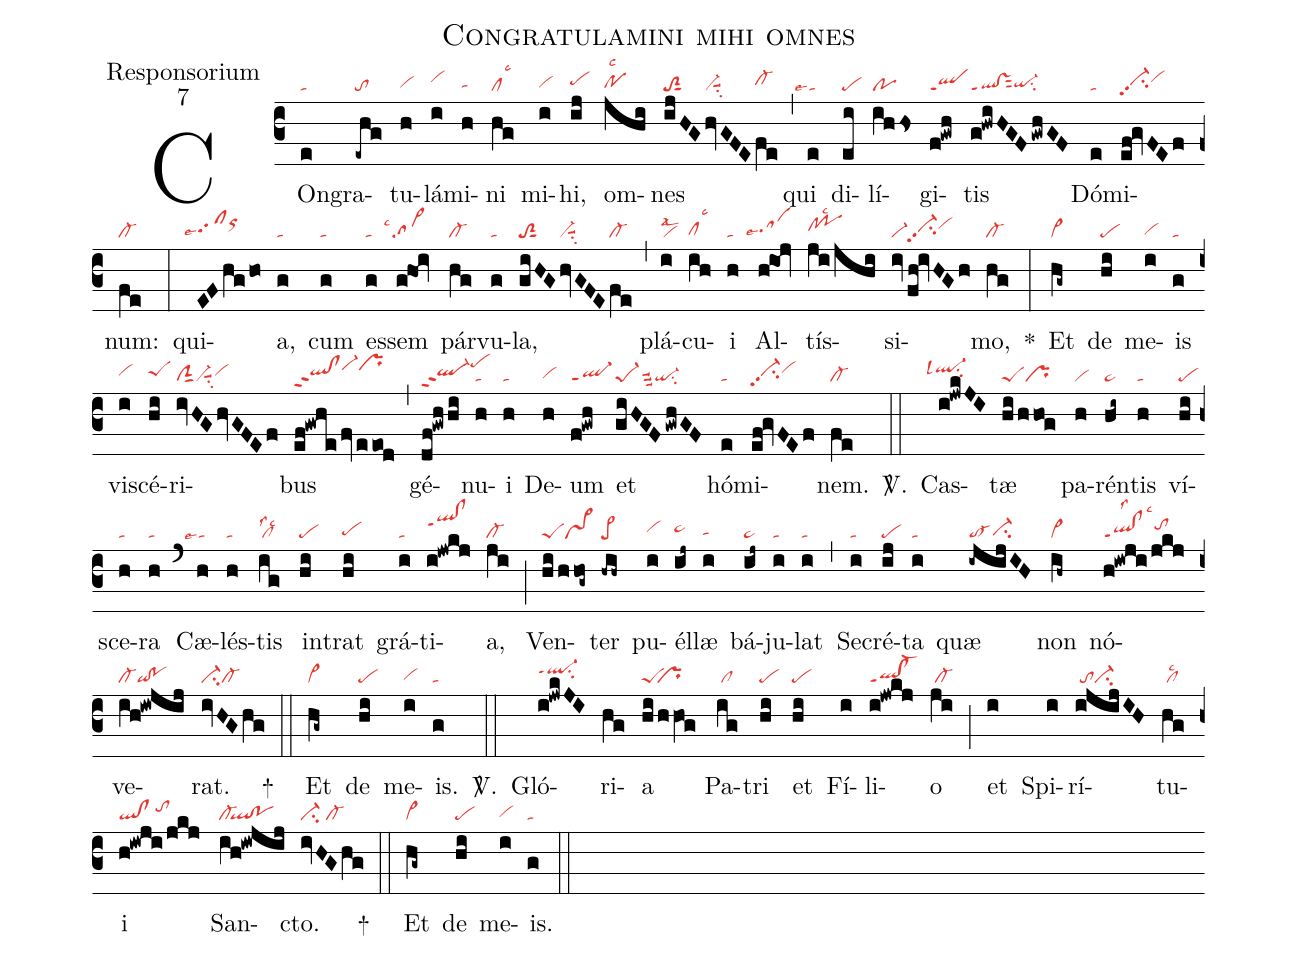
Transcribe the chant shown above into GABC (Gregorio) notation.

name:Congratulamini mihi omnes;
office-part:Responsorium;
mode:7;
nabc-lines:1;
%%
(c3)
COn(e|ta)gra(-ehg|to)tu(h|vihg)lá(i|vihi)mi(h|tahg)ni(hg|cllsc3) mi(i|vihg)hi,(ij|pehh) om(jhi|pohglsc2)nes(ijHG|toS2sut1|hvGFE|vi-suu1su2|fe|cl-hh) (,)
qui(e|```talse1) di(ei|pe)lí(ihhs|po)gi(f!gwh|qlppt1)tis(g!hwiHGF/gwhGF|ql!vsppt1sut2qi-hgsu2) Dó(e|ta)mi(ef!gvFEf|vi-hhpp2su2vihi)num:(fe|cl-) (:)
qui(EFhgho|```sfhhlse7orhj)a,(g|ta) cum(g|ta) es(g|ta)sem(ghOi|```sa>lsc4) pár(hg|cl-)vu(g|ta)la,(giHG|toS2sut1|hvGFE|vi-suu1su2|fe|cl-) (,)
plá(i|vilsal2)cu(ih|clhglsc3)i(h|ta) Al(hiOj|```sahhlse7)tís(ji/jhi|clhh!pohhlsc2)si(iv/fh!ivHGh|vi-vi-hhpp2su2vihi)mo,(hg|cl-) *(:)
Et(hg~|vi>) de(hi|pe) me(i|vihg)is(g|ta) vi(i|vihh)scé(hi|peShh)ri(ivHGhvGFEf|clSsut1vi-suu1su2vihh)bus(ef!gwhe/fv/eeod|qlhh!clhhppt2vi-hjprhj) (,)
gé(df!gwhhi|ql-hhppt2pehk)nu(h|ta)i(h|ta) De(h|vihg)um(f!gwh|ql-ppt1) et(giHGF/gwhGF|pe-1suu3qi-su2) hó(e|ta)mi(ef!gvFEf|vi-hhpp2su2vihi)nem.(fe|cl-) <sp>V/</sp>.(::)
Cas(i!jwkJI|```ql-hisu2lsl4)tæ(hi/hhog|peSpr) pa(h|vi)rén(hi~|ta>)tis(h|ta) ví(hi|pe)sce(h|ta)ra(h|ta) (`)
Cæ(h|```talse4)lés(h|ta)tis(ig|cllss2lsc2) in(hi|pe)trat(hi|pehg) grá(i|ta)ti(i!jwkj|qlhj!clhjppt1)a,(ji|cl-) (;)
Ven(hi/hhog~|peSvs>)ter(-hih~|pe>) pu(i|vihh)él(ij~|ta>hh)læ(i|tahg) bá(ij~|ta>)ju(i|ta)lat(i|ta) (,)
Se(i|ta)cré(ij|pe)ta(i|ta) quæ(-ijijIH|to-ci-hg) non(ih~|vi>) nó(h!iwji/jkj|ql!clppt1lss2lsc3tohi)ve(ih!iwjij|cl-qi!po)rat.(ivHGhg|ci-cl-) +(::)
Et(hg~|vi>) de(hi|pe) me(i|vihg)is.(g|ta) <sp>V/</sp>.(::)
Gló(i!jwkJI|ql-hippt1su2)ri(hg)a(hi/hhVO!g|peS``pr) Pa(ig|/cl)tri(hi|pe) et(hi|pe) Fí(i)li(i!jwkj|ql!cl-ppt1)o(ji|/cl-) (;)
et(i) Spi(i)rí(i!@jijIH|/toci-)tu(hg|/cllsc2)i(h!iwji/jkj|ql!cl/tohi) San(ih!iw!@jij|cl-``ql!po)cto.(ivHGhg|ci-/cl-) +(::)
Et(hg~|vi>) de(hi|pe) me(i|vihg)is.(g|ta) (::)
